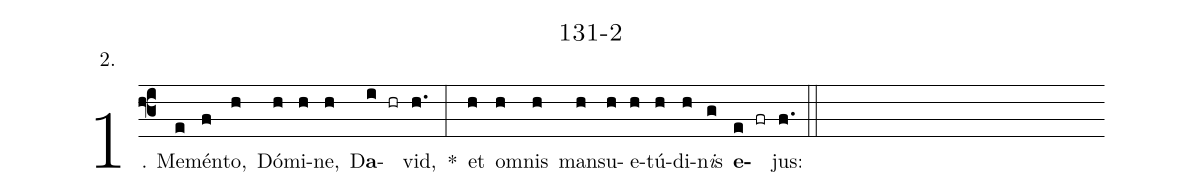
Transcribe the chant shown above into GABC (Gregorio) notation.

name: 131-2;
annotation: 2.;
%%
(f3)1. Me(e)mén(f)to,(h) Dó(h)mi(h)ne,(h) D<b>a</b>(i hr)vid,(h.) *(:) et(h) om(h)nis(h) man(h)su(h)e(h)tú(h)di(h)n<i>i</i>s(g) <b>e</b>(e fr)jus:(f.) (::)
